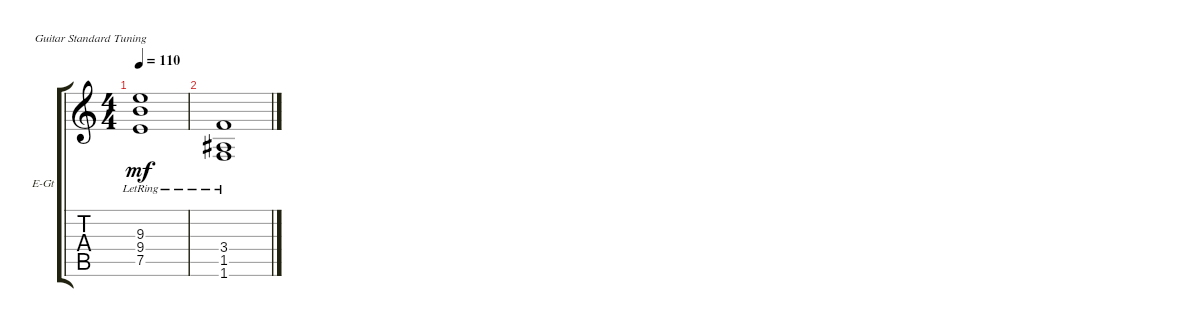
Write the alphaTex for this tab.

\defaultSystemsLayout 4
\bracketExtendMode groupsimilarinstruments
\firstSystemTrackNameOrientation horizontal
\otherSystemsTrackNameOrientation horizontal
\track ("Electric Guitar" "E-Gt") {instrument electricguitarclean}
\staff {score tabs}
\tuning (E4 B3 G3 D3 A2 E2)
\ts (4 4)
\tempo 110
\clef g2
\ks c
(9.3{lr} 9.4{lr} 7.5{lr}).1{dy mf} |
(1.6{lr} 1.5{lr} 3.4{lr}).1
